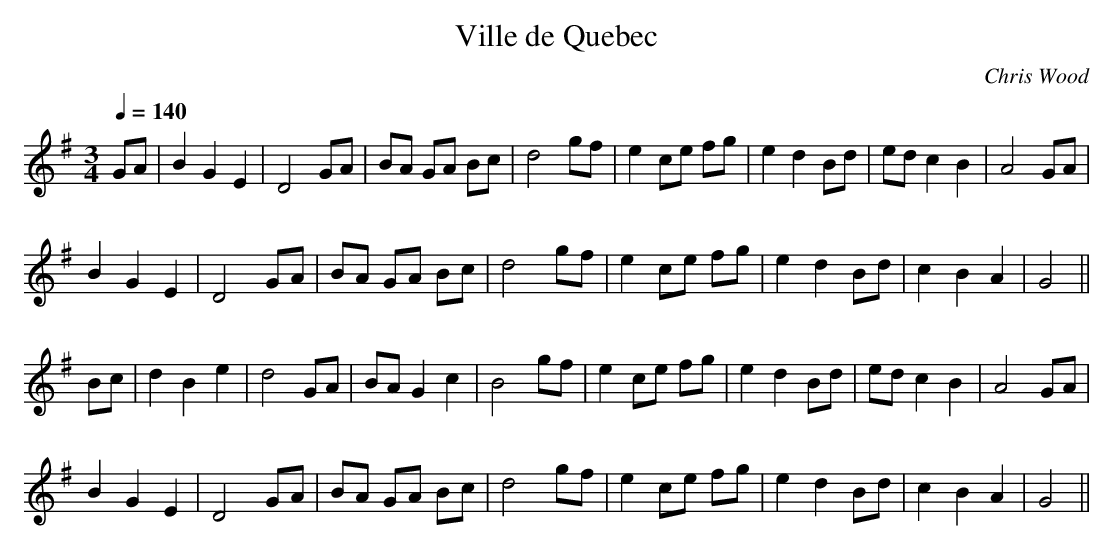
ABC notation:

X:1
T:Ville de Quebec
C:Chris Wood
M:3/4
L:1/8
Q:1/4=140
K:G
GA|B2 G2 E2|D4 GA|BA GA Bc|d4 gf|e2 ce fg|e2 d2 Bd|ed c2 B2|A4 GA|
B2 G2 E2|D4 GA|BA GA Bc|d4 gf|e2 ce fg|e2 d2 Bd|c2 B2 A2|G4||
Bc|d2 B2 e2|d4 GA|BA G2 c2|B4 gf|e2 ce fg|e2 d2 Bd|ed c2 B2|A4 GA|
B2 G2 E2|D4 GA|BA GA Bc|d4 gf|e2 ce fg|e2d2 Bd|c2 B2 A2|G4||
